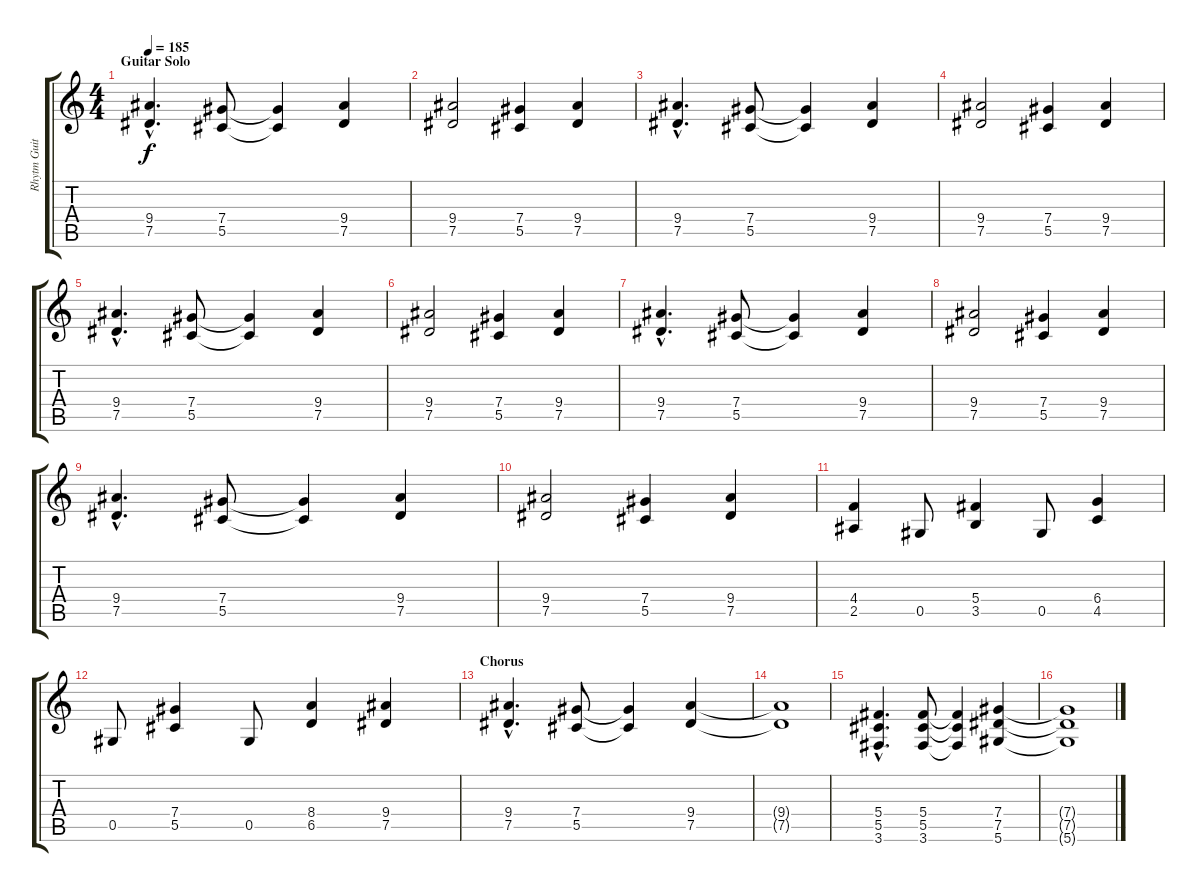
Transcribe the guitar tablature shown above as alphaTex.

\track ("Rhytm Guitar" "Rhytm Guit") {instrument distortionguitar}
\staff {score tabs}
\tuning (Eb4 Bb3 Gb3 Db3 Ab2 Eb2) {hide}
\ts (4 4)
\section ("" "Guitar Solo")
\tempo 185
\clef g2
\ks c
(9.4{hac} 7.5{hac}).4{d dy f} (7.4 5.5).8 (7.4{t} 5.5{t}).4 (9.4 7.5).4 |
(9.4 7.5).2 (7.4 5.5).4 (9.4 7.5).4 |
(9.4{hac} 7.5{hac}).4{d} (7.4 5.5).8 (7.4{t} 5.5{t}).4 (9.4 7.5).4 |
(9.4 7.5).2 (7.4 5.5).4 (9.4 7.5).4 |
(9.4{hac} 7.5{hac}).4{d} (7.4 5.5).8 (7.4{t} 5.5{t}).4 (9.4 7.5).4 |
(9.4 7.5).2 (7.4 5.5).4 (9.4 7.5).4 |
(9.4{hac} 7.5{hac}).4{d} (7.4 5.5).8 (7.4{t} 5.5{t}).4 (9.4 7.5).4 |
(9.4 7.5).2 (7.4 5.5).4 (9.4 7.5).4 |
(9.4{hac} 7.5{hac}).4{d} (7.4 5.5).8 (7.4{t} 5.5{t}).4 (9.4 7.5).4 |
(9.4 7.5).2 (7.4 5.5).4 (9.4 7.5).4 |
(4.4 2.5).4 0.5.8 (5.4 3.5).4 0.5.8 (6.4 4.5).4 |
0.5.8 (7.4 5.5).4 0.5.8 (8.4 6.5).4 (9.4 7.5).4 |
\section ("" "Chorus")
(9.4{hac} 7.5{hac}).4{d} (7.4 5.5).8 (7.4{t} 5.5{t}).4 (9.4 7.5).4 |
(9.4{t} 7.5{t}).1 |
(5.4{hac} 5.5{hac} 3.6{hac}).4{d} (5.4 5.5 3.6).8 (5.4{t} 5.5{t} 3.6{t}).4 (7.4 7.5 5.6).4 |
(7.4{t} 7.5{t} 5.6{t}).1
